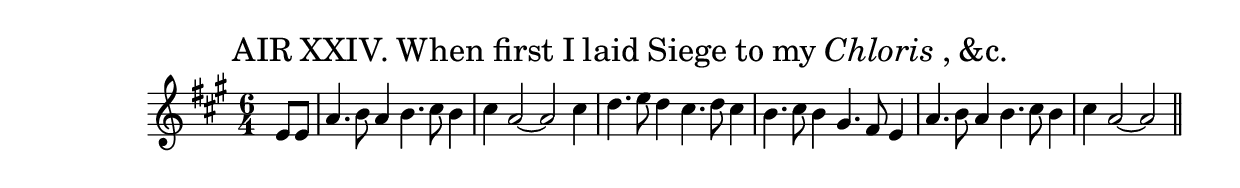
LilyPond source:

\version "2.10.25" 
\include "english.ly"

\header
  {title = \markup \smaller \normal-text
    {AIR XXIV. When first I laid Siege to my \italic {Chloris}, &c.}
  }

\score
  {
  \new Staff
  \relative c'
    {
    \key a \major
    \time 6/4
    \clef treble \partial 4
    e8 e | a4. b8 a4 b4. cs8 b4 | cs4 a2~ a \bar ":|" cs4 |
      % printed ":|:"
    d4. e8 d4 cs4. d8 cs4 | b4. cs8 b4 gs4. fs8 e4 |
    a4. b8 a4 b4. cs8 b4 | cs4 a2~ a2 \bar "||"
    }
  \layout
    { \context
      { \Score
        \remove Bar_number_engraver
       }
    }
  } 

\score
  {
  \new Staff
  \relative c'
  \unfoldRepeats
    {
    \key a \major
    \time 6/4
    \clef treble
    \partial 4
    \repeat volta 2
    { e8 e | a4. b8 a4 b4. cs8 b4 | cs4 a2~ a } cs4 |
    d4. e8 d4 cs4. d8 cs4 | b4. cs8 b4 gs4. fs8 e4 |
    a4. b8 a4 b4. cs8 b4 | cs4 a2~ a2 
    }
  \midi
    { \context
       { \Score tempoWholesPerMinute = #(ly:make-moment 210 4) } 
    }
  } 
